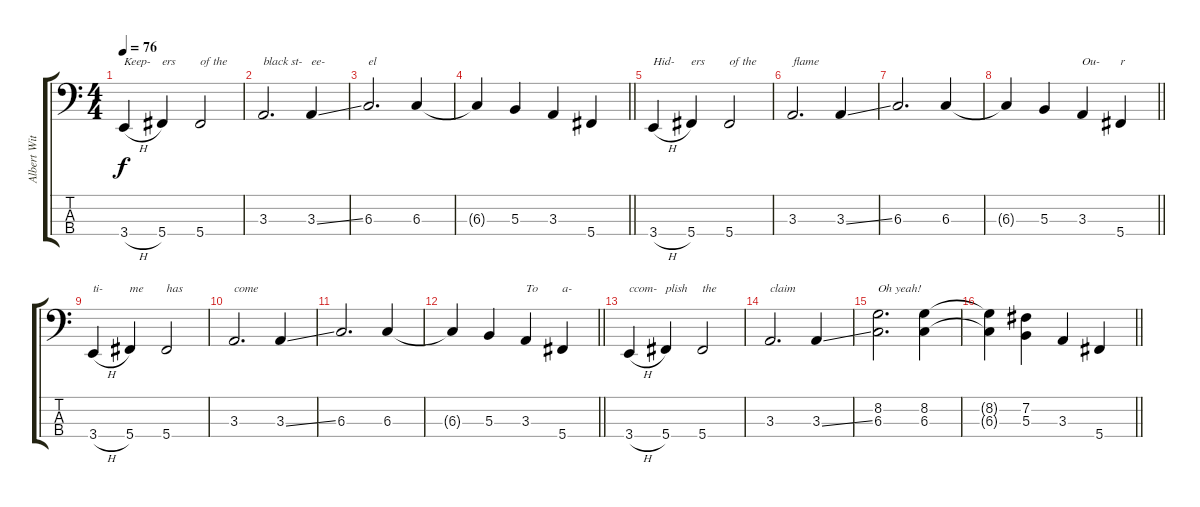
\track ("Albert Witchfinder" "Albert Wit") {instrument electricbassfinger bank 255}
\staff {score tabs}
\tuning (E2 B1 Gb1 Db1) {hide}
\ts (4 4)
\tempo 76
\clef f4
\ks c
3.4{h}.4{txt "Keep-" dy f} 5.4.4{txt "ers"} 5.4.2{txt "of the"} |
3.3.2{d txt "black st-"} 3.3{ss}.4{txt "ee-"} |
6.3.2{d txt "el"} 6.3.4 |
\barLineRight lightlight
6.3{t}.4 5.3.4 3.3.4 5.4.4 |
3.4{h}.4{txt "Hid-"} 5.4.4{txt "ers"} 5.4.2{txt "of the"} |
3.3.2{d txt "flame"} 3.3{ss}.4 |
6.3.2{d} 6.3.4 |
\barLineRight lightlight
6.3{t}.4 5.3.4 3.3.4{txt "Ou-"} 5.4.4{txt "r"} |
3.4{h}.4{txt "ti-"} 5.4.4{txt "me"} 5.4.2{txt "has"} |
3.3.2{d txt "come"} 3.3{ss}.4 |
6.3.2{d} 6.3.4 |
\barLineRight lightlight
6.3{t}.4 5.3.4 3.3.4{txt "To"} 5.4.4{txt "a-"} |
3.4{h}.4{txt "ccom-"} 5.4.4{txt "plish"} 5.4.2{txt "the"} |
3.3.2{d txt "claim"} 3.3{ss}.4 |
(8.2 6.3).2{d txt "Oh yeah!"} (8.2 6.3).4 |
\barLineRight lightlight
(8.2{t} 6.3{t}).4 (7.2 5.3).4 3.3.4 5.4.4
